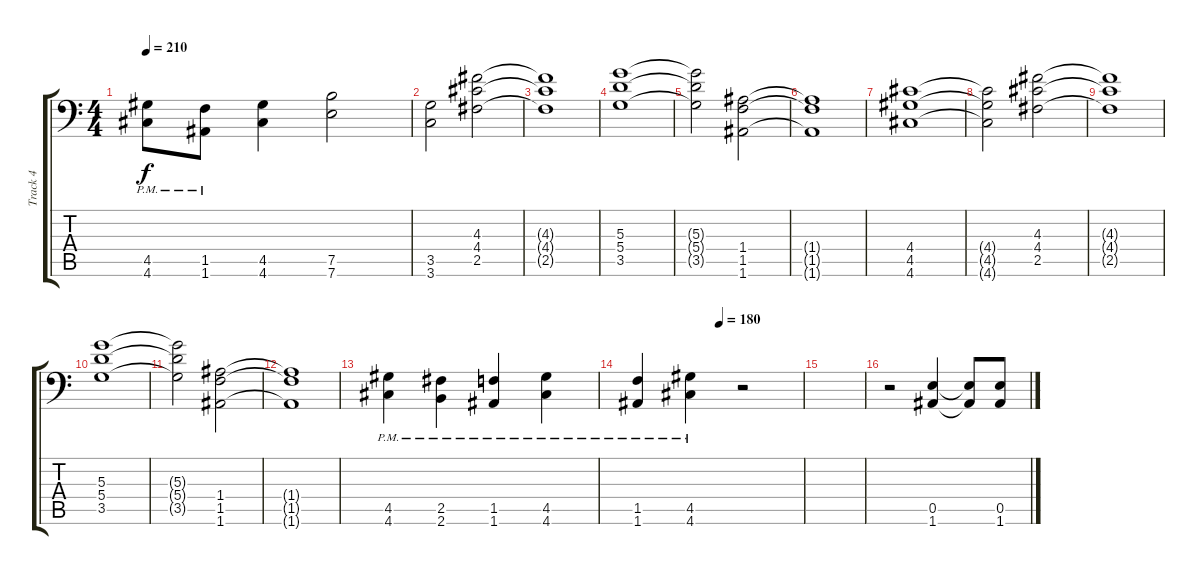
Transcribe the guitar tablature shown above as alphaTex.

\track ("Track 4" "Track 4") {instrument distortionguitar}
\staff {score tabs}
\tuning (B3 Gb3 D3 A2 E2 A1) {hide}
\ts (4 4)
\tempo 210
\clef f4
\ks c
(4.5{pm} 4.6{pm}).8{dy f} (1.5{pm} 1.6{pm}).8 (4.5 4.6).4 (7.5 7.6).2 |
(3.5 3.6).2 (4.3 4.4 2.5).2 |
(4.3{t} 4.4{t} 2.5{t}).1 |
(5.3 5.4 3.5).1 |
(5.3{t} 5.4{t} 3.5{t}).2 (1.4 1.5 1.6).2 |
(1.4{t} 1.5{t} 1.6{t}).1 |
(4.4 4.5 4.6).1 |
(4.4{t} 4.5{t} 4.6{t}).2 (4.3 4.4 2.5).2 |
(4.3{t} 4.4{t} 2.5{t}).1 |
(5.3 5.4 3.5).1 |
(5.3{t} 5.4{t} 3.5{t}).2 (1.4 1.5 1.6).2 |
(1.4{t} 1.5{t} 1.6{t}).1 |
(4.5{pm} 4.6{pm}).4 (2.5{pm} 2.6{pm}).4 (1.5{pm} 1.6{pm}).4 (4.5{pm} 4.6{pm}).4 |
\tempo (180 0.5)
(1.5{pm} 1.6{pm}).4 (4.5{pm} 4.6{pm}).4 r.2 |
|
r.2 (0.5 1.6).4 (0.5{t} 1.6{t}).8 (0.5 1.6).8
